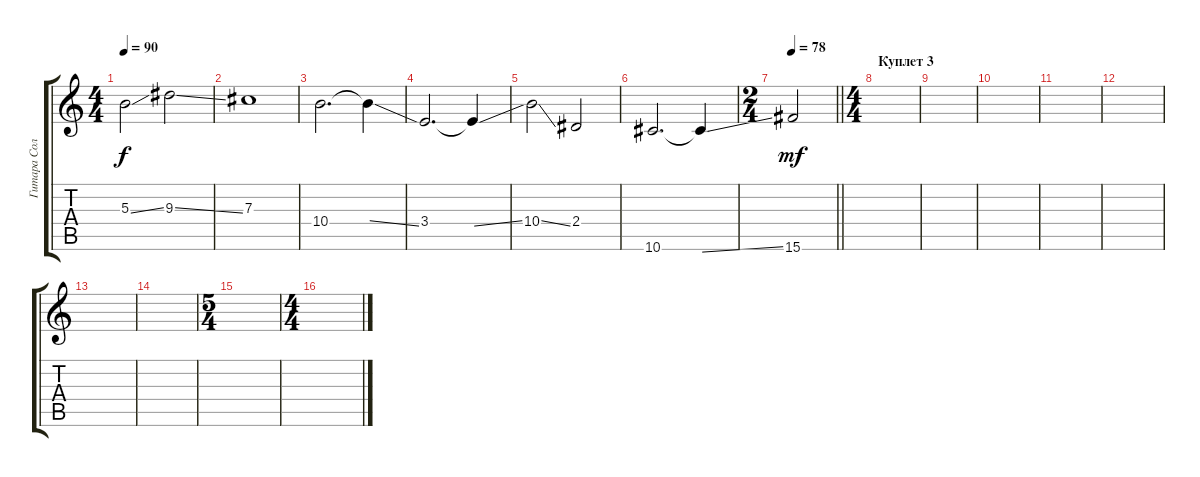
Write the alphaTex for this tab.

\track ("Гитара Соло 2" "Гитара Сол") {instrument overdrivenguitar}
\staff {score tabs}
\tuning (Eb4 Bb3 Gb3 Db3 Ab2 Eb2) {hide}
\ts (4 4)
\tempo 90
\clef g2
\ks c
5.3{ss}.2{dy f} 9.3{ss}.2 |
7.3.1 |
10.4.2{d} 10.4{ss t}.4 |
3.4.2{d} 3.4{ss t}.4 |
10.4{ss}.2 2.4.2 |
10.6.2{d} 10.6{ss t}.4 |
\ts (2 4)
\tempo 78
\barLineRight lightlight
15.6.2{dy mf} |
\ts (4 4)
\section ("" "Куплет 3")
|
|
|
|
|
|
|
\ts (5 4)
|
\ts (4 4)
